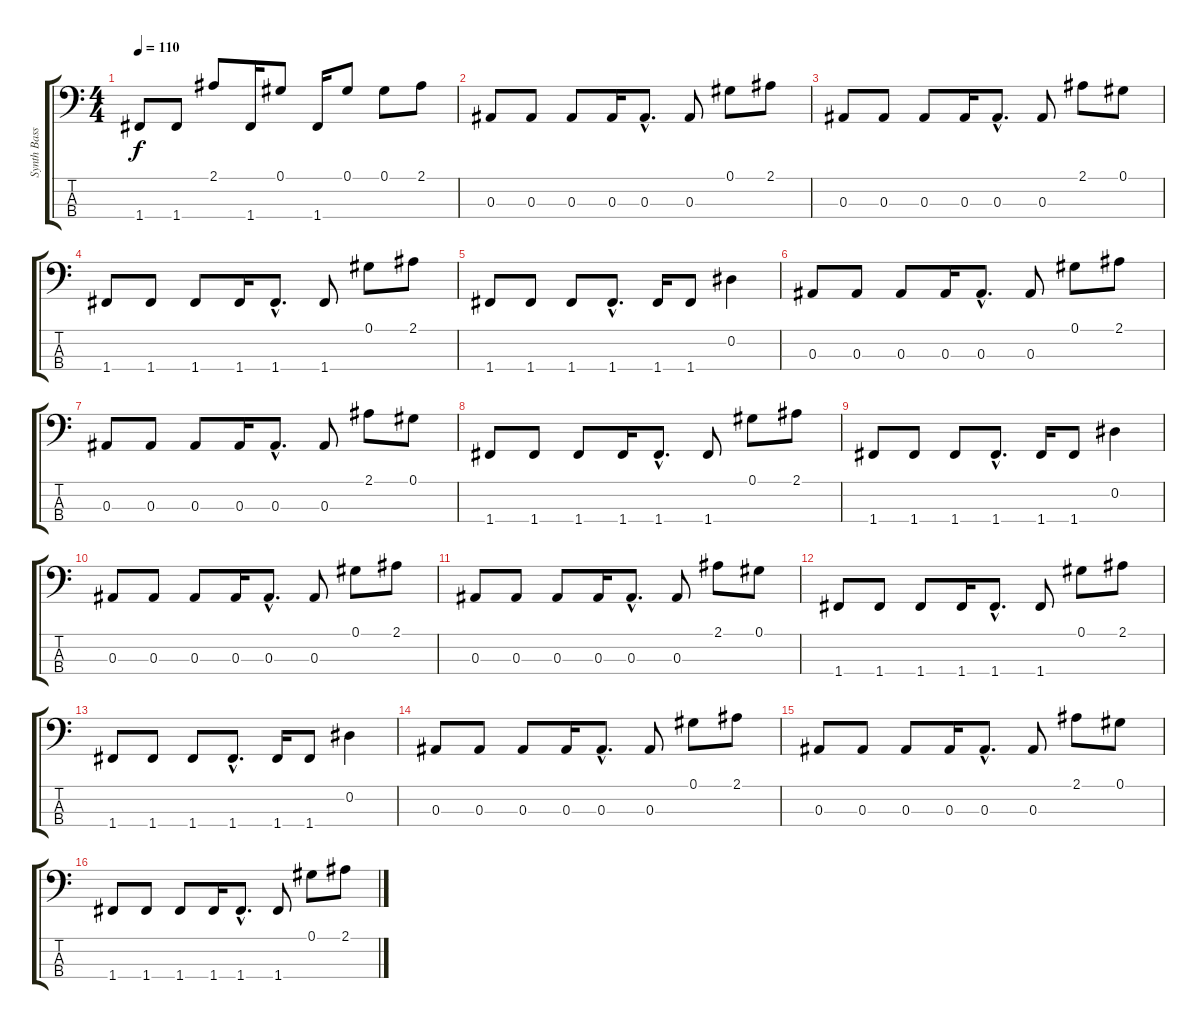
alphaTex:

\track ("Synth Bass" "Synth Bass") {instrument synthbass2}
\staff {score tabs}
\tuning (Ab2 Eb2 Bb1 F1) {hide}
\ts (4 4)
\tempo 110
\clef f4
\ks c
1.4.8{dy f} 1.4.8 2.1.8 1.4.16 0.1.8 1.4.16 0.1.8 0.1.8 2.1.8 |
0.3.8 0.3.8 0.3.8 0.3.16 0.3{hac}.8{d} 0.3.8 0.1.8 2.1.8 |
0.3.8 0.3.8 0.3.8 0.3.16 0.3{hac}.8{d} 0.3.8 2.1.8 0.1.8 |
1.4.8 1.4.8 1.4.8 1.4.16 1.4{hac}.8{d} 1.4.8 0.1.8 2.1.8 |
1.4.8 1.4.8 1.4.8 1.4{hac}.8{d} 1.4.16 1.4.8 0.2.4 |
0.3.8 0.3.8 0.3.8 0.3.16 0.3{hac}.8{d} 0.3.8 0.1.8 2.1.8 |
0.3.8 0.3.8 0.3.8 0.3.16 0.3{hac}.8{d} 0.3.8 2.1.8 0.1.8 |
1.4.8 1.4.8 1.4.8 1.4.16 1.4{hac}.8{d} 1.4.8 0.1.8 2.1.8 |
1.4.8 1.4.8 1.4.8 1.4{hac}.8{d} 1.4.16 1.4.8 0.2.4 |
0.3.8 0.3.8 0.3.8 0.3.16 0.3{hac}.8{d} 0.3.8 0.1.8 2.1.8 |
0.3.8 0.3.8 0.3.8 0.3.16 0.3{hac}.8{d} 0.3.8 2.1.8 0.1.8 |
1.4.8 1.4.8 1.4.8 1.4.16 1.4{hac}.8{d} 1.4.8 0.1.8 2.1.8 |
1.4.8 1.4.8 1.4.8 1.4{hac}.8{d} 1.4.16 1.4.8 0.2.4 |
0.3.8 0.3.8 0.3.8 0.3.16 0.3{hac}.8{d} 0.3.8 0.1.8 2.1.8 |
0.3.8 0.3.8 0.3.8 0.3.16 0.3{hac}.8{d} 0.3.8 2.1.8 0.1.8 |
1.4.8 1.4.8 1.4.8 1.4.16 1.4{hac}.8{d} 1.4.8 0.1.8 2.1.8
